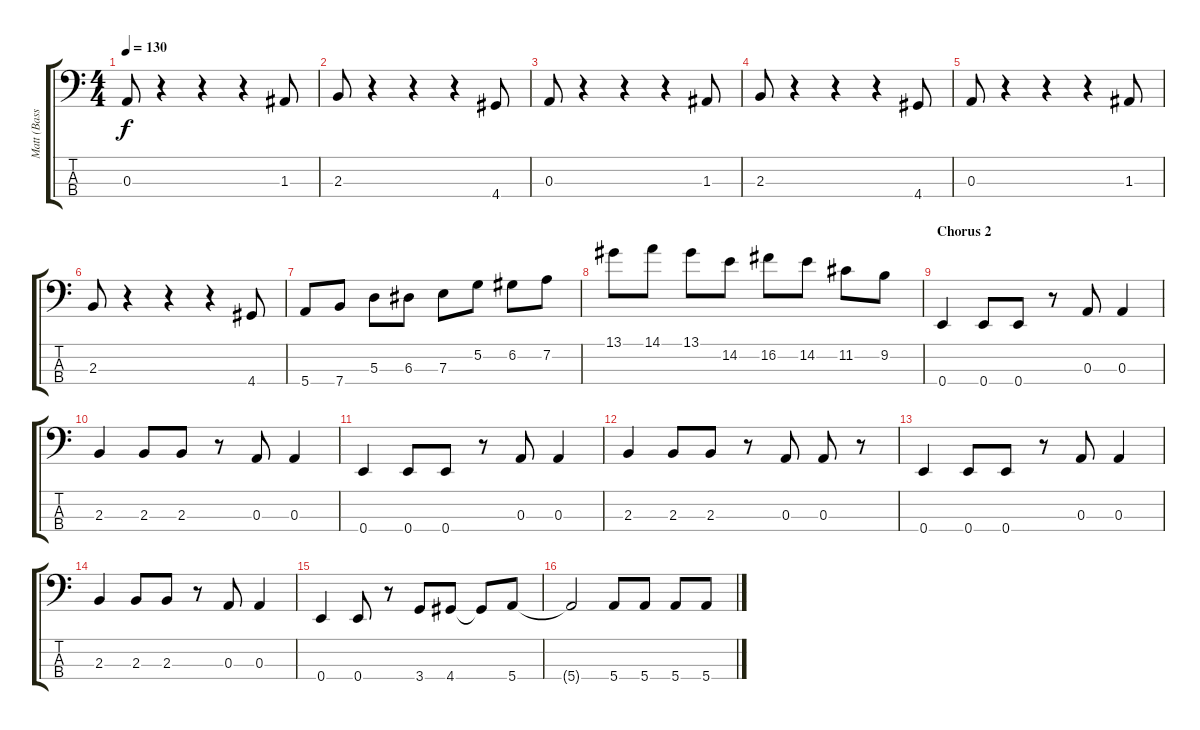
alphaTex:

\track ("Matt (Bass)" "Matt (Bass") {instrument electricbasspick}
\staff {score tabs}
\tuning (G2 D2 A1 E1) {hide}
\ts (4 4)
\tempo 130
\clef f4
\ks c
0.3.8{dy f} r.4 r.4 r.4 1.3.8 |
2.3.8 r.4 r.4 r.4 4.4.8 |
0.3.8 r.4 r.4 r.4 1.3.8 |
2.3.8 r.4 r.4 r.4 4.4.8 |
0.3.8 r.4 r.4 r.4 1.3.8 |
2.3.8 r.4 r.4 r.4 4.4.8 |
5.4.8 7.4.8 5.3.8 6.3.8 7.3.8 5.2.8 6.2.8 7.2.8 |
13.1.8 14.1.8 13.1.8 14.2.8 16.2.8 14.2.8 11.2.8 9.2.8 |
\section ("" "Chorus 2")
0.4.4 0.4.8 0.4.8 r.8 0.3.8 0.3.4 |
2.3.4 2.3.8 2.3.8 r.8 0.3.8 0.3.4 |
0.4.4 0.4.8 0.4.8 r.8 0.3.8 0.3.4 |
2.3.4 2.3.8 2.3.8 r.8 0.3.8 0.3.8 r.8 |
0.4.4 0.4.8 0.4.8 r.8 0.3.8 0.3.4 |
2.3.4 2.3.8 2.3.8 r.8 0.3.8 0.3.4 |
0.4.4 0.4.8 r.8 3.4.8 4.4.8 4.4{t}.8 5.4.8 |
5.4{t}.2 5.4.8 5.4.8 5.4.8 5.4.8
